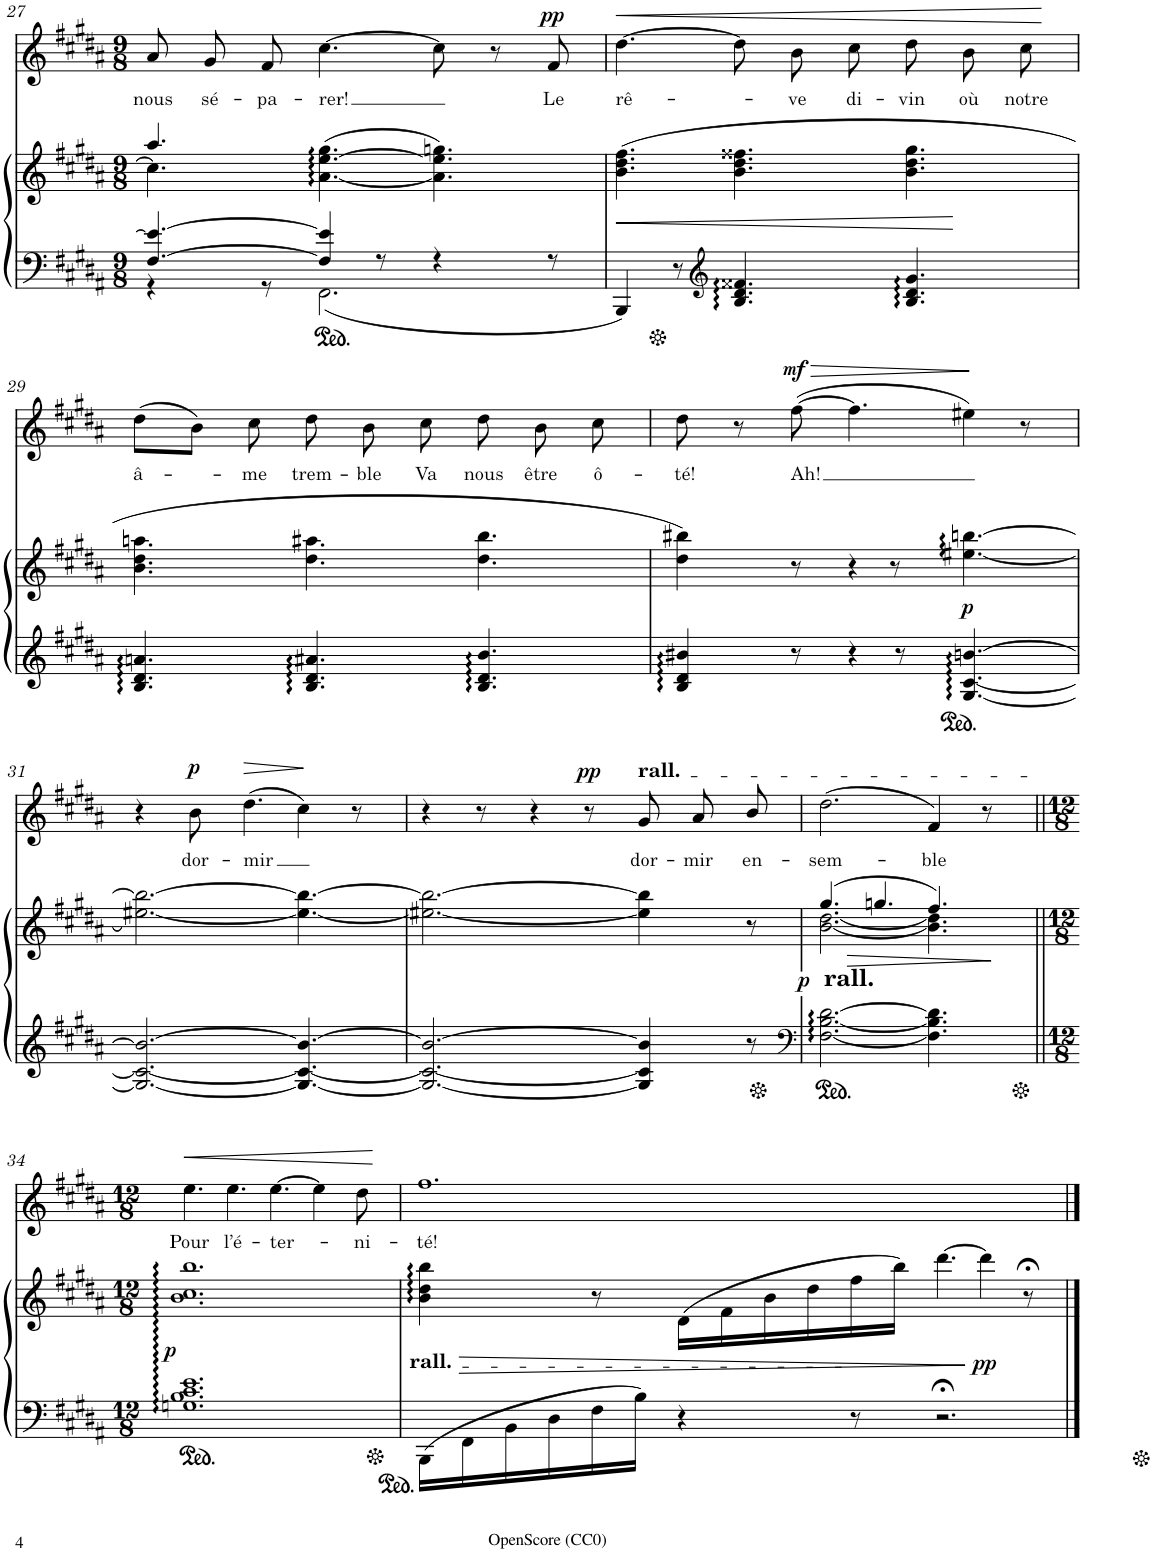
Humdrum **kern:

**kern	**kern	**dynam	**kern	**text	**dynam
*part2	*part2	*part2	*part1	*part1	*part1
*staff3	*staff2	*staff2/3	*staff1	*staff1	*staff1
*I"Piano	*	*	*I"Chant Voice	*	*
*I'Pno	*	*	*	*	*
!!LO:PB:g=z
*clefF4	*clefG2	*	*clefG2	*	*
*k[f#c#g#d#a#]	*k[f#c#g#d#a#]	*	*k[f#c#g#d#a#]	*	*
*M9/8	*M9/8	*	*M9/8	*	*
=27	=27	=27	=27	=27	=27
*^	*^	*	*	*	*
!	!	!	!	!	!	!LO:LY:b	!
[4.F#/ 4.e/_	4r	4.cc#\]	4.aa#/	.	8a#/	nous	.
!	!	!	!	!	!	!LO:LY:b	!
.	.	.	.	.	8g#/	sé-	.
!	!	!	!	!	!	!LO:LY:b	!
.	8r	.	.	.	8f#/	-pa-	.
!	!	!	!	!	!	!LO:LY:b	!
4F#/] 4e/]	2.FF#\	(>[4.a#\ [4.ee\ 4.gg#\	4ryy	.	[4.cc#\	-rer!	.
8r	.	.	2ryy	.	.	.	.
4r	.	4.a#\] 4.ee\] 4.ggn\)	.	.	8cc#\]	.	.
.	.	.	.	.	8r	.	.
!	!	!	!	!	!	!LO:LY:b	!LO:DY:a
8r	.	.	.	.	8f#/	Le	pp
*v	*v	*	*	*	*	*	*
*	*v	*v	*	*	*	*
=28	=28	=28	=28	=28	=28
!	!	!LO:HP:b	!	!LO:LY:b	!LO:HP:b
4BBB/	(4.b\ 4.dd#\ 4.ff#\	<	[4.dd#\	rê-	<
8r	.	.	.	.	.
*clefG2	*	*	*	*	*
4.B/ 4.d#/ 4.f##X/	4.b\ 4.dd#\ 4.ff##X\	.	8dd#\]	.	.
!	!	!	!	!LO:LY:b	!
.	.	.	8b\	-ve	.
!	!	!	!	!LO:LY:b	!
.	.	.	8cc#\	di-	.
!	!	!	!	!LO:LY:b	!
4.B/ 4.d#/ 4.g#/	4.b\ 4.dd#\ 4.gg#\	[	8dd#\	-vin	.
!	!	!	!	!LO:LY:b	!
.	.	.	8b\	où	.
!	!	!	!	!LO:LY:b	!
.	.	.	8cc#\	notre	.
.	.	.	.	.	[
!!LO:LB:g=z
=29	=29	=29	=29	=29	=29
!	!	!	!	!LO:LY:b	!
4.B/ 4.d#/ 4.an/	4.b\ 4.dd#\ 4.aan\	.	(8dd#\L	â-	.
.	.	.	8b\J)	.	.
!	!	!	!	!LO:LY:b	!
.	.	.	8cc#\	-me	.
!	!	!	!	!LO:LY:b	!
4.B/ 4.d#/ 4.a#X/	4.dd#\ 4.aa#X\	.	8dd#\	trem-	.
!	!	!	!	!LO:LY:b	!
.	.	.	8b\	-ble	.
!	!	!	!	!LO:LY:b	!
.	.	.	8cc#\	Va	.
!	!	!	!	!LO:LY:b	!
4.B/ 4.d#/ 4.b/	4.dd#\ 4.bb\	.	8dd#\	nous	.
!	!	!	!	!LO:LY:b	!
.	.	.	8b\	être	.
!	!	!	!	!LO:LY:b	!
.	.	.	8cc#\	ô-	.
=30	=30	=30	=30	=30	=30
!	!	!	!	!LO:LY:b	!
4B/ 4d#/ 4b#X/	4dd#\ 4bb#X\)	.	8dd#\	-té!	.
.	.	.	8r	.	.
!	!	!	!	!LO:LY:b	!LO:HP:b
!	!	!	!	!	!LO:DY:n=1:a
8r	8r	.	([8ff#\	Ah!	> mf
4r	4r	.	4.ff#\]	.	.
8r	8r	.	.	.	.
!	!	!LO:DY:b	!	!	!
[4.G#/ [4.c#/ [4.bn/	[4.ee#X\ [4.bbn\	p	4ee#X\)	.	]
.	.	.	8r	.	.
!!LO:LB:g=z
=31	=31	=31	=31	=31	=31
2.G#/_ 2.c#/_ 2.b/_	2.ee#X\_ 2.bb\_	.	4r	.	.
!	!	!	!	!LO:LY:b	!LO:DY:a
.	.	.	8b\	dor-	p
!	!	!	!	!LO:LY:b	!LO:HP:b
.	.	.	(4.dd#\	-mir	>
4.G#/_ 4.c#/_ 4.b/_	4.ee#\_ 4.bb\_	.	4cc#\)	.	.
.	.	.	8r	.	]
=32	=32	=32	=32	=32	=32
2.G#/_ 2.c#/_ 2.b/_	2.ee#X\_ 2.bb\_	.	4r	.	.
.	.	.	8r	.	.
.	.	.	4r	.	.
!	!	!	!	!	!LO:DY:a
.	.	.	8r	.	pp
!	!	!	!LO:TX:a:B:t=rall.	!	!
!	!	!	!	!LO:LY:b	!
4G#/] 4c#/] 4b/]	4ee#\] 4bb\]	.	8g#/	dor-	.
!	!	!	!	!LO:LY:b	!
.	.	.	8a#/	-mir	.
!	!	!	!	!LO:LY:b	!
8r	8r	.	8b/	en-	.
=33	=33	=33	=33	=33	=33
*clefF4	*	*	*	*	*
*	*^	*	*	*	*
!LO:TX:a:B:t=rall.	!	!	!	!	!	!
!	!	!	!LO:DY:b	!	!LO:LY:b	!
[2.F#\ [<2.B\ [2.d#\	(4.gg#/	[2.b\ [2.dd#\	p	(2.dd#\	-sem-	.
!	!	!	!LO:HP:b	!	!	!
.	4.ggn/	.	>	.	.	.
!	!	!	!	!	!LO:LY:b	!
4.F#\] 4.B\] 4.d#\]	4.ff#/)	4.b\] 4.dd#\]	.	4f#/)	-ble	.
.	.	.	.	8r	.	.
*	*v	*v	*	*	*	*
.	.	]	.	.	.
!!LO:LB:g=z
=34||	=34||	=34||	=34||	=34||	=34||
*M12/8	*M12/8	*	*M12/8	*	*
!	!	!LO:DY:b	!	!LO:LY:b	!LO:HP:b
1.Gn 1.B 1.c# 1.e	1.b 1.cc# 1.bb	p	4.ee\	Pour	<
!	!	!	!	!LO:LY:b	!
.	.	.	4.ee\	l’é-	.
!	!	!	!	!LO:LY:b	!
.	.	.	[4.ee\	-ter-	.
.	.	.	4ee\]	.	.
!	!	!	!	!LO:LY:b	!
.	.	.	8dd#\	-ni-	.
.	.	.	.	.	[
=35	=35	=35	=35	=35	=35
!	!LO:TX:b:B:t=rall.	!	!	!	!
!	!	!	!	!LO:LY:b	!
16BBB\LL	4b\ 4dd#\ 4bb\	.	1.ff#	-té!	.
16FF#\	.	.	.	.	.
16BB\	.	.	.	.	.
16D#\	.	.	.	.	.
!	!	!LO:HP:b	!	!	!
16F#\	8r	>	.	.	.
16B\JJ	.	.	.	.	.
4r	(16d#\LL	.	.	.	.
.	16f#\	.	.	.	.
.	16b\	.	.	.	.
.	16dd#\	.	.	.	.
8r	16ff#\	.	.	.	.
.	16bb\JJ)	.	.	.	.
2.r;<	[4.ddd#\	.	.	.	.
!	!	!LO:DY:n=1:b	!	!	!
.	4ddd#\]	] pp	.	.	.
.	8r;<	.	.	.	.
==	==	==	==	==	==
*-	*-	*-	*-	*-	*-
